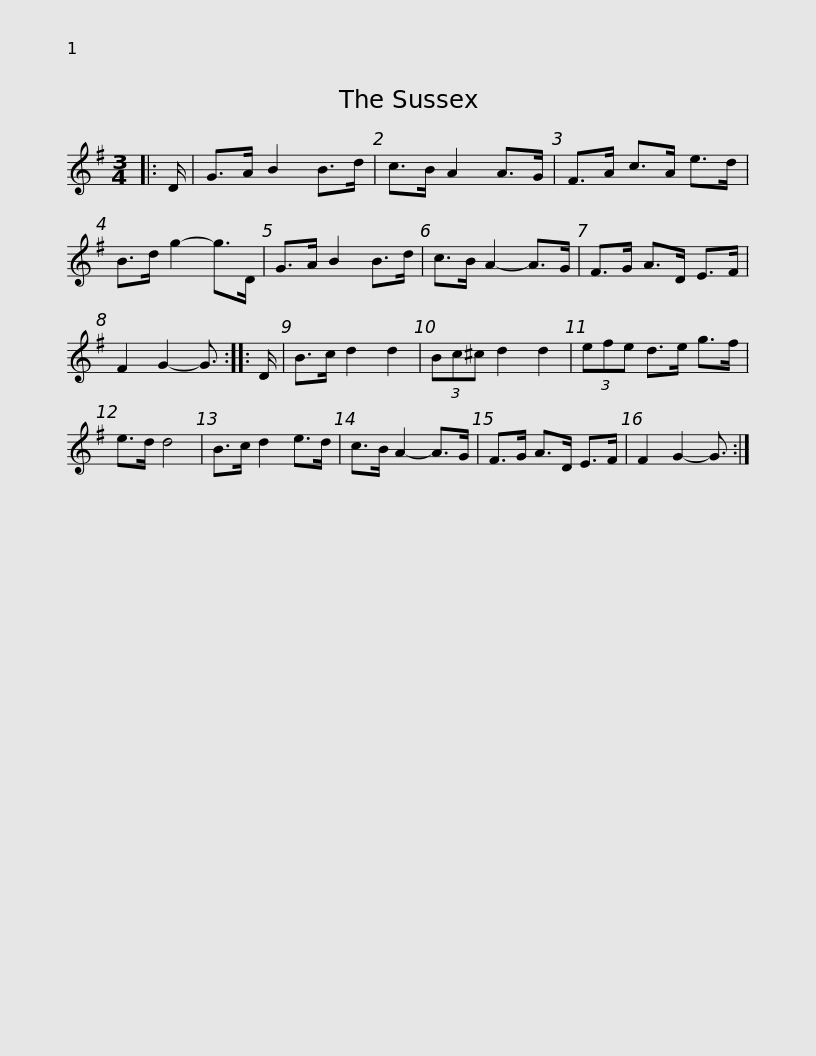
X:1
L:1/8
M:3/4
I:linebreak $
K:G
V:1 treble
V:1
|: D/ | G>A B2 B>d | c>B A2 A>G | F>A c>A e>d | B>d g2- g>D | %5
 G>A B2 B>d | c>B A2- A>G |$ F>G A>D E>F | F2 G2- G3/2 :: D/ | %10
 B>c d2 d2 | (3Bc^c d2 d2 | (3efe d>e g>f | e>d d4 | B>c d2 e>d |$ %15
 c>B A2- A>G | F>G A>D E>F | F2 G2- G3/2 :| %18
